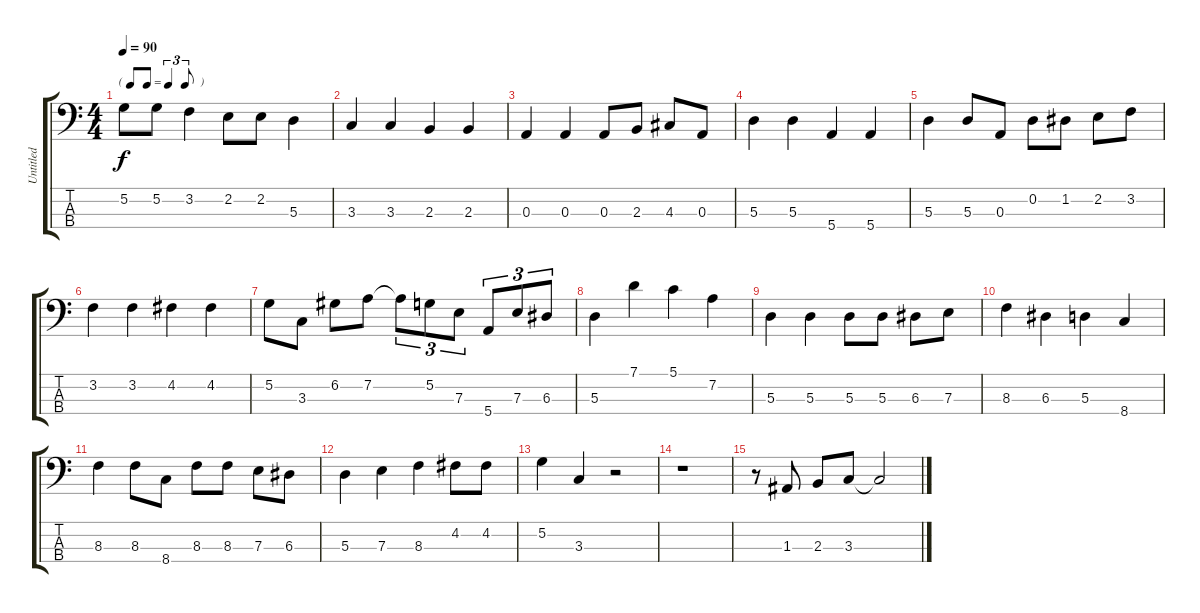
\track ("Untitled" "Untitled") {instrument electricbasspick}
\staff {score tabs}
\tuning (G2 D2 A1 E1) {hide}
\ts (4 4)
\tf triplet8th
\tempo 90
\clef f4
\ks c
5.2.8{dy f} 5.2.8 3.2.4 2.2.8 2.2.8 5.3.4 |
3.3.4 3.3.4 2.3.4 2.3.4 |
0.3.4 0.3.4 0.3.8 2.3.8 4.3.8 0.3.8 |
5.3.4 5.3.4 5.4.4 5.4.4 |
5.3.4 5.3.8 0.3.8 0.2.8 1.2.8 2.2.8 3.2.8 |
3.2.4 3.2.4 4.2.4 4.2.4 |
5.2.8 3.3.8 6.2.8 7.2.8 7.2{t}.8{tu (3 2)} 5.2.8{tu (3 2)} 7.3.8{tu (3 2)} 5.4.8{tu (3 2)} 7.3.8{tu (3 2)} 6.3.8{tu (3 2)} |
5.3.4 7.1.4 5.1.4 7.2.4 |
5.3.4 5.3.4 5.3.8 5.3.8 6.3.8 7.3.8 |
8.3.4 6.3.4 5.3.4 8.4.4 |
8.3.4 8.3.8 8.4.8 8.3.8 8.3.8 7.3.8 6.3.8 |
5.3.4 7.3.4 8.3.4 4.2.8 4.2.8 |
5.2.4 3.3.4 r.2 |
r.1 |
r.8 1.3.8 2.3.8 3.3.8 3.3{t}.2
